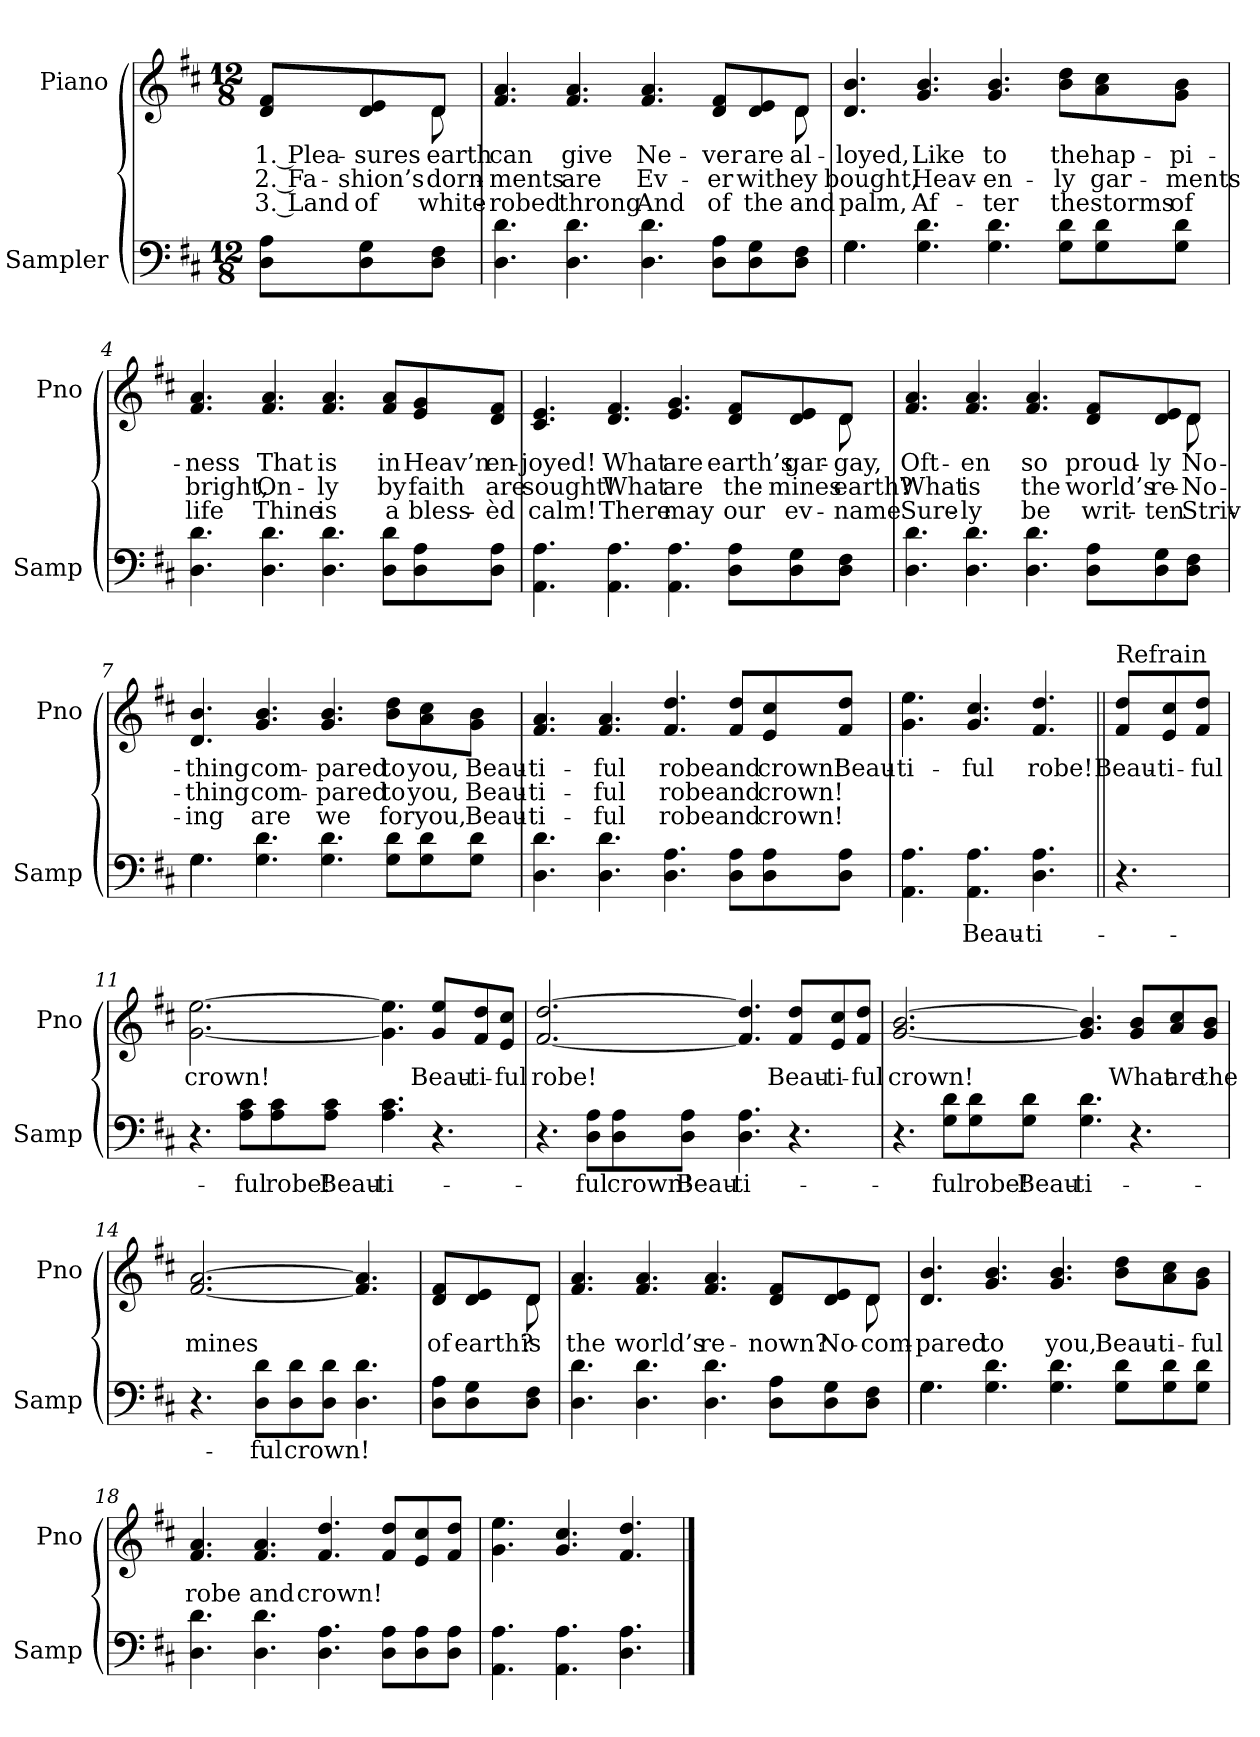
**kern	**text	**kern	**text	**text	**text
*part2	*part2	*part1	*part1	*part1	*part1
*staff2	*staff2	*staff1	*staff1	*staff1	*staff1
*I"Sampler	*	*I"Piano	*	*	*
*I'Samp	*	*I'Pno	*	*	*
*clefF4	*	*clefG2	*	*	*
*k[f#c#]	*	*k[f#c#]	*	*	*
*D:	*	*D:	*	*	*
*M12/8	*	*M12/8	*	*	*
=1	=1	=1	=1	=1	=1
*	*	*^	*	*	*
8D\ 8A\L	.	8d/ 8f#/L	4ryy	1. Plea-	2. Fa-	3. Land
8D\ 8G\	.	8d/ 8e/	.	-sures	-shion’s	of
8D\ 8F#\J	.	8d/J	8d	earth	-dorn-	white-
=2	=2	=2	=2	=2	=2	=2
4.D 4.d	.	4.f# 4.a	4.ryy	can	-ments	-robed
*	*	*v	*v	*	*	*
4.D 4.d	.	4.f# 4.a	give	are	throng
4.D 4.d	.	4.f# 4.a	Ne-	Ev-	And
8D\ 8A\L	.	8d/ 8f#/L	-ver	-er	of
8D\ 8G\	.	8d/ 8e/	are	with	the
*	*	*^	*	*	*
8D\ 8F#\J	.	8d/J	8d	-al-	-ey	and
*	*	*v	*v	*	*	*
=3	=3	=3	=3	=3	=3
*^	*	*	*	*	*
4.G\	4.G	.	4.d 4.b	-loyed,	bought,	palm,
4.G 4.d	1ryy	.	4.g 4.b	Like	Heav-	Af-
4.G 4.d	.	.	4.g 4.b	to	-en-	-ter
8G\ 8d\L	.	.	8b\ 8dd\L	the	-ly	the
8G\ 8d\	.	.	8a\ 8cc#\	hap-	gar-	storms
8G\ 8d\J	8ryy	.	8g\ 8b\J	-pi-	-ments	of
*v	*v	*	*	*	*	*
=4	=4	=4	=4	=4	=4
4.D 4.d	.	4.f# 4.a	-ness	bright,	life
4.D 4.d	.	4.f# 4.a	That	On-	Thine
4.D 4.d	.	4.f# 4.a	is	-ly	is
8D\ 8d\L	.	8f#/ 8a/L	in	by	a
8D\ 8A\	.	8e/ 8g/	Heav’n	faith	bless-
8D\ 8A\J	.	8d/ 8f#/J	en-	are	-èd
=5	=5	=5	=5	=5	=5
*	*	*^	*	*	*
4.AA 4.A	.	4.c# 4.e	4.ryy	-joyed!	sought!	calm!
*	*	*v	*v	*	*	*
4.AA 4.A	.	4.d 4.f#	What	What	There
4.AA 4.A	.	4.e 4.g	are	are	may
8D\ 8A\L	.	8d/ 8f#/L	earth’s	the	our
8D\ 8G\	.	8d/ 8e/	gar-	mines	ev-
*	*	*^	*	*	*
8D\ 8F#\J	.	8d/J	8d	gay,	earth?	name
=6	=6	=6	=6	=6	=6	=6
4.D 4.d	.	4.f# 4.a	4.ryy	Oft-	What	Sure-
*	*	*v	*v	*	*	*
4.D 4.d	.	4.f# 4.a	-en	is	-ly
4.D 4.d	.	4.f# 4.a	so	the	be
8D\ 8A\L	.	8d/ 8f#/L	proud-	world’s	writ-
8D\ 8G\	.	8d/ 8e/	-ly	re-	-ten
*	*	*^	*	*	*
8D\ 8F#\J	.	8d/J	8d	No-	No-	Striv-
*	*	*v	*v	*	*	*
=7	=7	=7	=7	=7	=7
*^	*	*	*	*	*
4.G\	4.G	.	4.d 4.b	-thing	-thing	-ing
4.G 4.d	1ryy	.	4.g 4.b	com-	com-	are
4.G 4.d	.	.	4.g 4.b	-pared	-pared	we
8G\ 8d\L	.	.	8b\ 8dd\L	to	to	for
8G\ 8d\	.	.	8a\ 8cc#\	you,	you,	you,
8G\ 8d\J	8ryy	.	8g\ 8b\J	Beau-	Beau-	Beau-
*v	*v	*	*	*	*	*
=8	=8	=8	=8	=8	=8
4.D 4.d	.	4.f# 4.a	-ti-	-ti-	-ti-
4.D 4.d	.	4.f# 4.a	-ful	-ful	-ful
4.D 4.A	.	4.f# 4.dd	robe	robe	robe
8D\ 8A\L	.	8f#/ 8dd/L	and	and	and
8D\ 8A\	.	8e/ 8cc#/	crown!	crown!	crown!
8D\ 8A\J	.	8f#/ 8dd/J	Beau-	.	.
=9	=9	=9	=9	=9	=9
4.AA 4.A	.	4.g 4.ee	-ti-	.	.
4.AA 4.A	Beau-	4.g 4.cc#	-ful	.	.
4.D 4.A	-ti-	4.f# 4.dd	robe!	.	.
=10||	=10||	=10||	=10||	=10||	=10||
!	!	!LO:TX:t=Refrain	!	!	!
4.r	.	8f#/ 8dd/L	Beau-	.	.
.	.	8e/ 8cc#/	-ti-	.	.
.	.	8f#/ 8dd/J	-ful	.	.
=11	=11	=11	=11	=11	=11
4.r	.	[2.g [2.ee	crown!	.	.
8A\ 8c#\L	-ful	.	.	.	.
8A\ 8c#\	robe!	.	.	.	.
8A\ 8c#\J	Beau-	.	.	.	.
4.A 4.c#	-ti-	4.g] 4.ee]	.	.	.
4.r	.	8g/ 8ee/L	Beau-	.	.
.	.	8f#/ 8dd/	-ti-	.	.
.	.	8e/ 8cc#/J	-ful	.	.
=12	=12	=12	=12	=12	=12
4.r	.	[2.f# [2.dd	robe!	.	.
8D\ 8A\L	-ful	.	.	.	.
8D\ 8A\	crown!	.	.	.	.
8D\ 8A\J	Beau-	.	.	.	.
4.D 4.A	-ti-	4.f#] 4.dd]	.	.	.
4.r	.	8f#/ 8dd/L	Beau-	.	.
.	.	8e/ 8cc#/	-ti-	.	.
.	.	8f#/ 8dd/J	-ful	.	.
=13	=13	=13	=13	=13	=13
4.r	.	[2.g [2.b	crown!	.	.
8G\ 8d\L	-ful	.	.	.	.
8G\ 8d\	robe!	.	.	.	.
8G\ 8d\J	Beau-	.	.	.	.
4.G 4.d	-ti-	4.g] 4.b]	.	.	.
4.r	.	8g/ 8b/L	What	.	.
.	.	8a/ 8cc#/	are	.	.
.	.	8g/ 8b/J	the	.	.
=14	=14	=14	=14	=14	=14
4.r	.	[2.f# [2.a	mines	.	.
8D\ 8d\L	-ful	.	.	.	.
8D\ 8d\	crown!	.	.	.	.
8D\ 8d\J	.	.	.	.	.
4.D 4.d	.	4.f#] 4.a]	.	.	.
=15	=15	=15	=15	=15	=15
*	*	*^	*	*	*
8D\ 8A\L	.	8d/ 8f#/L	4ryy	of	.	.
8D\ 8G\	.	8d/ 8e/	.	earth?	.	.
8D\ 8F#\J	.	8d/J	8d	is	.	.
=16	=16	=16	=16	=16	=16	=16
4.D 4.d	.	4.f# 4.a	4.ryy	the	.	.
*	*	*v	*v	*	*	*
4.D 4.d	.	4.f# 4.a	world’s	.	.
4.D 4.d	.	4.f# 4.a	re-	.	.
8D\ 8A\L	.	8d/ 8f#/L	-nown?	.	.
8D\ 8G\	.	8d/ 8e/	No-	.	.
*	*	*^	*	*	*
8D\ 8F#\J	.	8d/J	8d	com-	.	.
*	*	*v	*v	*	*	*
=17	=17	=17	=17	=17	=17
*^	*	*	*	*	*
4.G\	4.G	.	4.d 4.b	-pared	.	.
4.G 4.d	1ryy	.	4.g 4.b	to	.	.
4.G 4.d	.	.	4.g 4.b	you,	.	.
8G\ 8d\L	.	.	8b\ 8dd\L	Beau-	.	.
8G\ 8d\	.	.	8a\ 8cc#\	-ti-	.	.
8G\ 8d\J	8ryy	.	8g\ 8b\J	-ful	.	.
*v	*v	*	*	*	*	*
=18	=18	=18	=18	=18	=18
4.D 4.d	.	4.f# 4.a	robe	.	.
4.D 4.d	.	4.f# 4.a	and	.	.
4.D 4.A	.	4.f# 4.dd	crown!	.	.
8D\ 8A\L	.	8f#/ 8dd/L	.	.	.
8D\ 8A\	.	8e/ 8cc#/	.	.	.
8D\ 8A\J	.	8f#/ 8dd/J	.	.	.
=19	=19	=19	=19	=19	=19
4.AA 4.A	.	4.g 4.ee	.	.	.
4.AA 4.A	.	4.g 4.cc#	.	.	.
4.D 4.A	.	4.f# 4.dd	.	.	.
==	==	==	==	==	==
*-	*-	*-	*-	*-	*-
